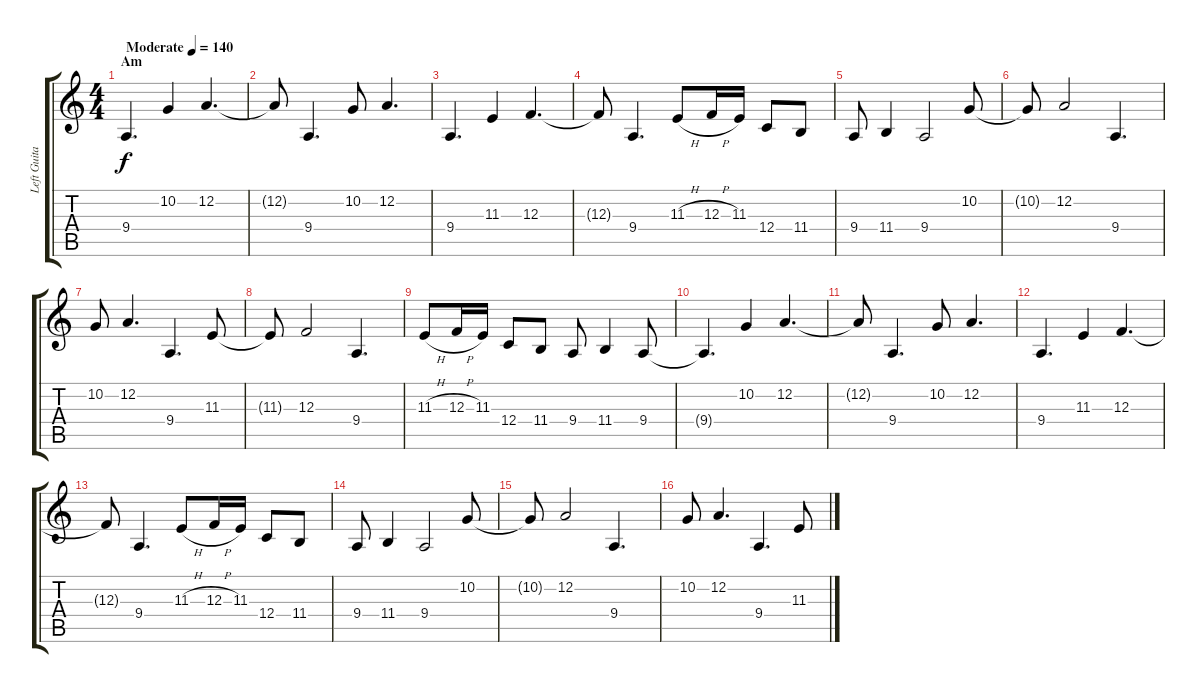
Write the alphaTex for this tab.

\track ("Left Guitar / Keys" "Left Guita") {instrument electricpiano1}
\staff {score tabs}
\tuning (D4 A3 F3 C3 G2 C2) {hide}
\ts (4 4)
\section ("" "Am")
\tempo (140 "Moderate")
\clef g2
\ks c
9.4.4{d dy f instrument electricpiano1} 10.2.4 12.2.4{d} |
12.2{t}.8 9.4.4{d} 10.2.8 12.2.4{d} |
9.4.4{d} 11.3.4 12.3.4{d} |
12.3{t}.8 9.4.4{d} 11.3{h}.8 12.3{h}.16 11.3.16 12.4.8 11.4.8 |
9.4.8 11.4.4 9.4.2 10.2.8 |
10.2{t}.8 12.2.2 9.4.4{d} |
10.2.8 12.2.4{d} 9.4.4{d} 11.3.8 |
11.3{t}.8 12.3.2 9.4.4{d} |
11.3{h}.8 12.3{h}.16 11.3.16 12.4.8 11.4.8 9.4.8 11.4.4 9.4.8 |
9.4{t}.4{d} 10.2.4 12.2.4{d} |
12.2{t}.8 9.4.4{d} 10.2.8 12.2.4{d} |
9.4.4{d} 11.3.4 12.3.4{d} |
12.3{t}.8 9.4.4{d} 11.3{h}.8 12.3{h}.16 11.3.16 12.4.8 11.4.8 |
9.4.8 11.4.4 9.4.2 10.2.8 |
10.2{t}.8 12.2.2 9.4.4{d} |
10.2.8 12.2.4{d} 9.4.4{d} 11.3.8
